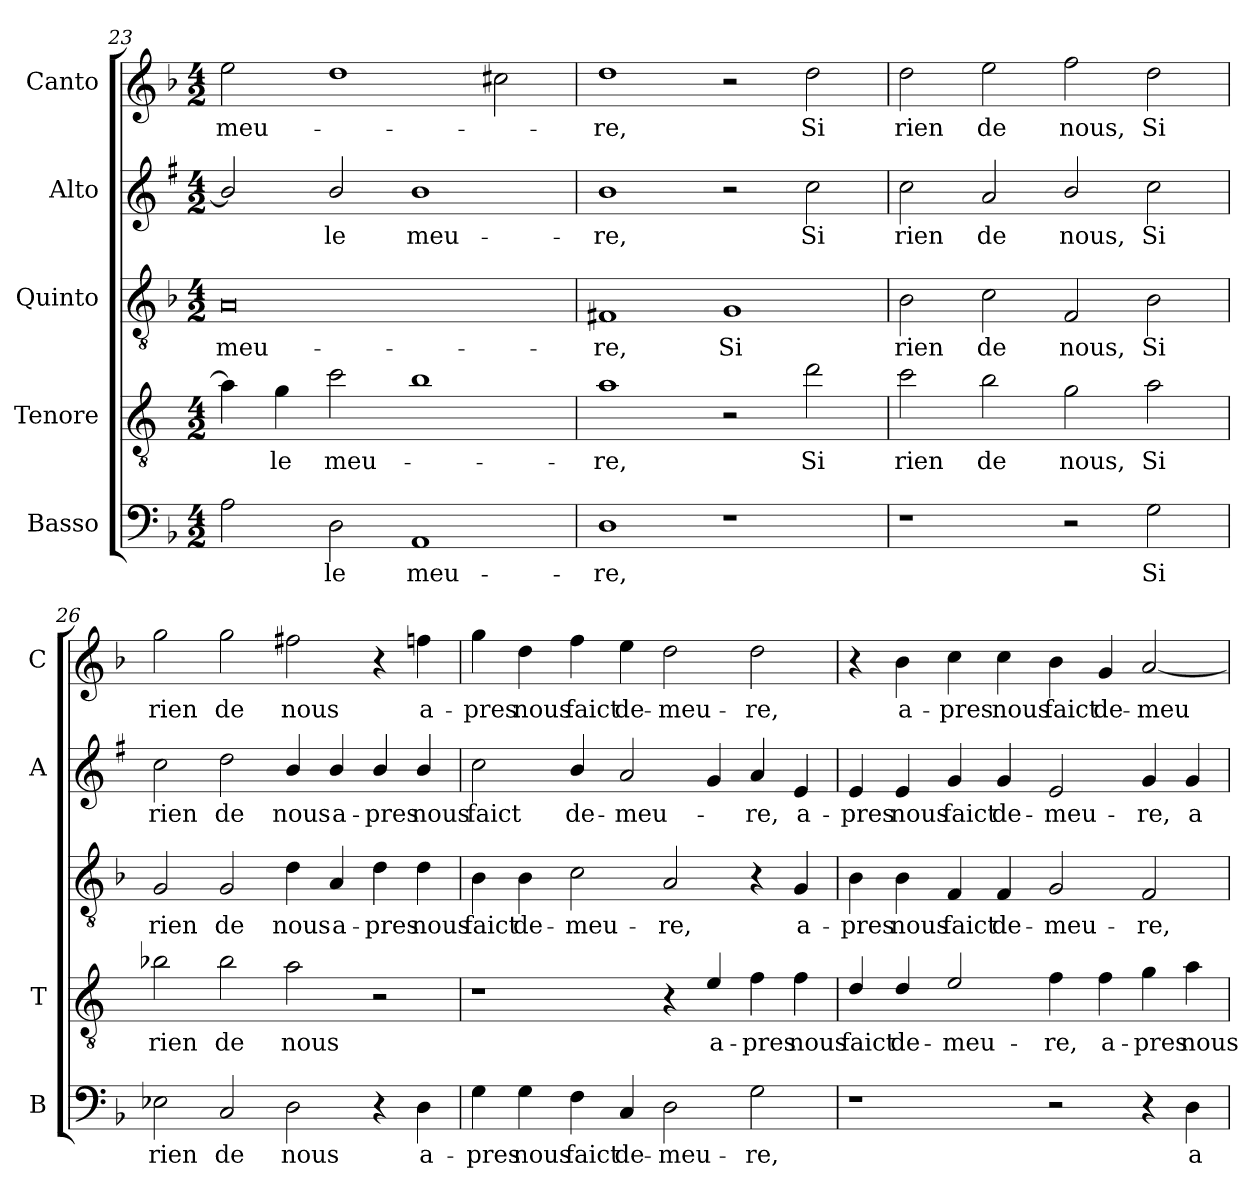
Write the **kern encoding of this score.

**kern	**text	**kern	**text	**kern	**text	**kern	**text	**kern	**text
*part5	*part5	*part4	*part4	*part3	*part3	*part2	*part2	*part1	*part1
*staff5	*staff5	*staff4	*staff4	*staff3	*staff3	*staff2	*staff2	*staff1	*staff1
*I"Basso	*	*I"Tenore	*	*I"Quinto	*	*I"Alto	*	*I"Canto	*
*I'B	*	*I'T	*	*	*	*I'A	*	*I'C	*
*clefF4	*	*clefGv2	*	*clefGv2	*	*clefG2	*	*clefG2	*
*	*	*ITrd4c7	*	*	*	*ITrd1c2	*	*	*
*k[b-]	*	*k[b-]	*	*k[b-]	*	*k[b-]	*	*k[b-]	*
*F:	*	*F:	*	*F:	*	*F:	*	*F:	*
*M4/2	*	*M4/2	*	*M4/2	*	*M4/2	*	*M4/2	*
=23	=23	=23	=23	=23	=23	=23	=23	=23	=23
!	!	!	!	!	!LO:LY:b	!	!	!	!LO:LY:b
2A\	.	4d\]	.	0A	meu-	2a/]	.	2ee\	meu-
!	!	!	!LO:LY:b	!	!	!	!	!	!
.	.	4c\	-le	.	.	.	.	.	.
!	!LO:LY:b	!	!LO:LY:b	!	!	!	!LO:LY:b	!	!
2D\	-le	2f\	meu-	.	.	2a/	-le	1dd	.
!	!LO:LY:b	!	!	!	!	!	!LO:LY:b	!	!
1AA	meu-	1e	.	.	.	1a	meu-	.	.
.	.	.	.	.	.	.	.	2cc#X\	.
=24	=24	=24	=24	=24	=24	=24	=24	=24	=24
!	!LO:LY:b	!	!LO:LY:b	!	!LO:LY:b	!	!LO:LY:b	!	!LO:LY:b
1D	-re,	1d	-re,	1F#X	-re,	1a	-re,	1dd	-re,
!	!	!	!	!	!LO:LY:b	!	!	!	!
1r	.	2r	.	1G	Si	2r	.	2r	.
!	!	!	!LO:LY:b	!	!	!	!LO:LY:b	!	!LO:LY:b
.	.	2g\	Si	.	.	2b-\	Si	2dd\	Si
!!LO:LB:g=z
=25	=25	=25	=25	=25	=25	=25	=25	=25	=25
!	!	!	!LO:LY:b	!	!LO:LY:b	!	!LO:LY:b	!	!LO:LY:b
1r	.	2f\	rien	2B-\	rien	2b-\	rien	2dd\	rien
!	!	!	!LO:LY:b	!	!LO:LY:b	!	!LO:LY:b	!	!LO:LY:b
.	.	2e\	de	2c\	de	2g/	de	2ee\	de
!	!	!	!LO:LY:b	!	!LO:LY:b	!	!LO:LY:b	!	!LO:LY:b
2r	.	2c\	nous,	2F/	nous,	2a/	nous,	2ff\	nous,
!	!LO:LY:b	!	!LO:LY:b	!	!LO:LY:b	!	!LO:LY:b	!	!LO:LY:b
2G\	Si	2d\	Si	2B-\	Si	2b-\	Si	2dd\	Si
=26	=26	=26	=26	=26	=26	=26	=26	=26	=26
!	!LO:LY:b	!	!LO:LY:b	!	!LO:LY:b	!	!LO:LY:b	!	!LO:LY:b
2E-X\	rien	2e-X\	rien	2G/	rien	2b-\	rien	2gg\	rien
!	!LO:LY:b	!	!LO:LY:b	!	!LO:LY:b	!	!LO:LY:b	!	!LO:LY:b
2C/	de	2e-\	de	2G/	de	2cc\	de	2gg\	de
!	!LO:LY:b	!	!LO:LY:b	!	!LO:LY:b	!	!LO:LY:b	!	!LO:LY:b
2D\	nous	2d\	nous	4d\	nous	4a/	nous	2ff#X\	nous
!	!	!	!	!	!LO:LY:b	!	!LO:LY:b	!	!
.	.	.	.	4A/	a-	4a/	a-	.	.
!	!	!	!	!	!LO:LY:b	!	!LO:LY:b	!	!
4r	.	2r	.	4d\	-pres	4a/	-pres	4r	.
!	!LO:LY:b	!	!	!	!LO:LY:b	!	!LO:LY:b	!	!LO:LY:b
4D\	a-	.	.	4d\	nous	4a/	nous	4ffn\	a-
=27	=27	=27	=27	=27	=27	=27	=27	=27	=27
!	!LO:LY:b	!	!	!	!LO:LY:b	!	!LO:LY:b	!	!LO:LY:b
4G\	-pres	1r	.	4B-\	faict	2b-\	faict	4gg\	-pres
!	!LO:LY:b	!	!	!	!LO:LY:b	!	!	!	!LO:LY:b
4G\	nous	.	.	4B-\	de-	.	.	4dd\	nous
!	!LO:LY:b	!	!	!	!LO:LY:b	!	!LO:LY:b	!	!LO:LY:b
4F\	faict	.	.	2c\	-meu-	4a/	de-	4ff\	faict
!	!LO:LY:b	!	!	!	!	!	!LO:LY:b	!	!LO:LY:b
4C/	de-	.	.	.	.	2g/	-meu-	4ee\	de-
!	!LO:LY:b	!	!	!	!LO:LY:b	!	!	!	!LO:LY:b
2D\	-meu-	4r	.	2A/	-re,	.	.	2dd\	-meu-
!	!	!	!LO:LY:b	!	!	!	!	!	!
.	.	4A/	a-	.	.	4f/	.	.	.
!	!LO:LY:b	!	!LO:LY:b	!	!	!	!LO:LY:b	!	!LO:LY:b
2G\	-re,	4B-\	-pres	4r	.	4g/	-re,	2dd\	-re,
!	!	!	!LO:LY:b	!	!LO:LY:b	!	!LO:LY:b	!	!
.	.	4B-\	nous	4G/	a-	4d/	a-	.	.
!!LO:PB:g=z
=28	=28	=28	=28	=28	=28	=28	=28	=28	=28
!	!	!	!LO:LY:b	!	!LO:LY:b	!	!LO:LY:b	!	!
1r	.	4G/	faict	4B-\	-pres	4d/	-pres	4r	.
!	!	!	!LO:LY:b	!	!LO:LY:b	!	!LO:LY:b	!	!LO:LY:b
.	.	4G/	de-	4B-\	nous	4d/	nous	4b-\	a-
!	!	!	!LO:LY:b	!	!LO:LY:b	!	!LO:LY:b	!	!LO:LY:b
.	.	2A/	-meu-	4F/	faict	4f/	faict	4cc\	-pres
!	!	!	!	!	!LO:LY:b	!	!LO:LY:b	!	!LO:LY:b
.	.	.	.	4F/	de-	4f/	de-	4cc\	nous
!	!	!	!LO:LY:b	!	!LO:LY:b	!	!LO:LY:b	!	!LO:LY:b
2r	.	4B-\	-re,	2G/	-meu-	2d/	-meu-	4b-\	faict
!	!	!	!LO:LY:b	!	!	!	!	!	!LO:LY:b
.	.	4B-\	a-	.	.	.	.	4g/	de-
!	!	!	!LO:LY:b	!	!LO:LY:b	!	!LO:LY:b	!	!LO:LY:b
4r	.	4c\	-pres	2F/	-re,	4f/	-re,	[2a/	-meu-
!	!LO:LY:b	!	!LO:LY:b	!	!	!	!LO:LY:b	!	!
4D\	a-	4d\	nous	.	.	4f/	a-	.	.
=	=	=	=	=	=	=	=	=	=
*-	*-	*-	*-	*-	*-	*-	*-	*-	*-
